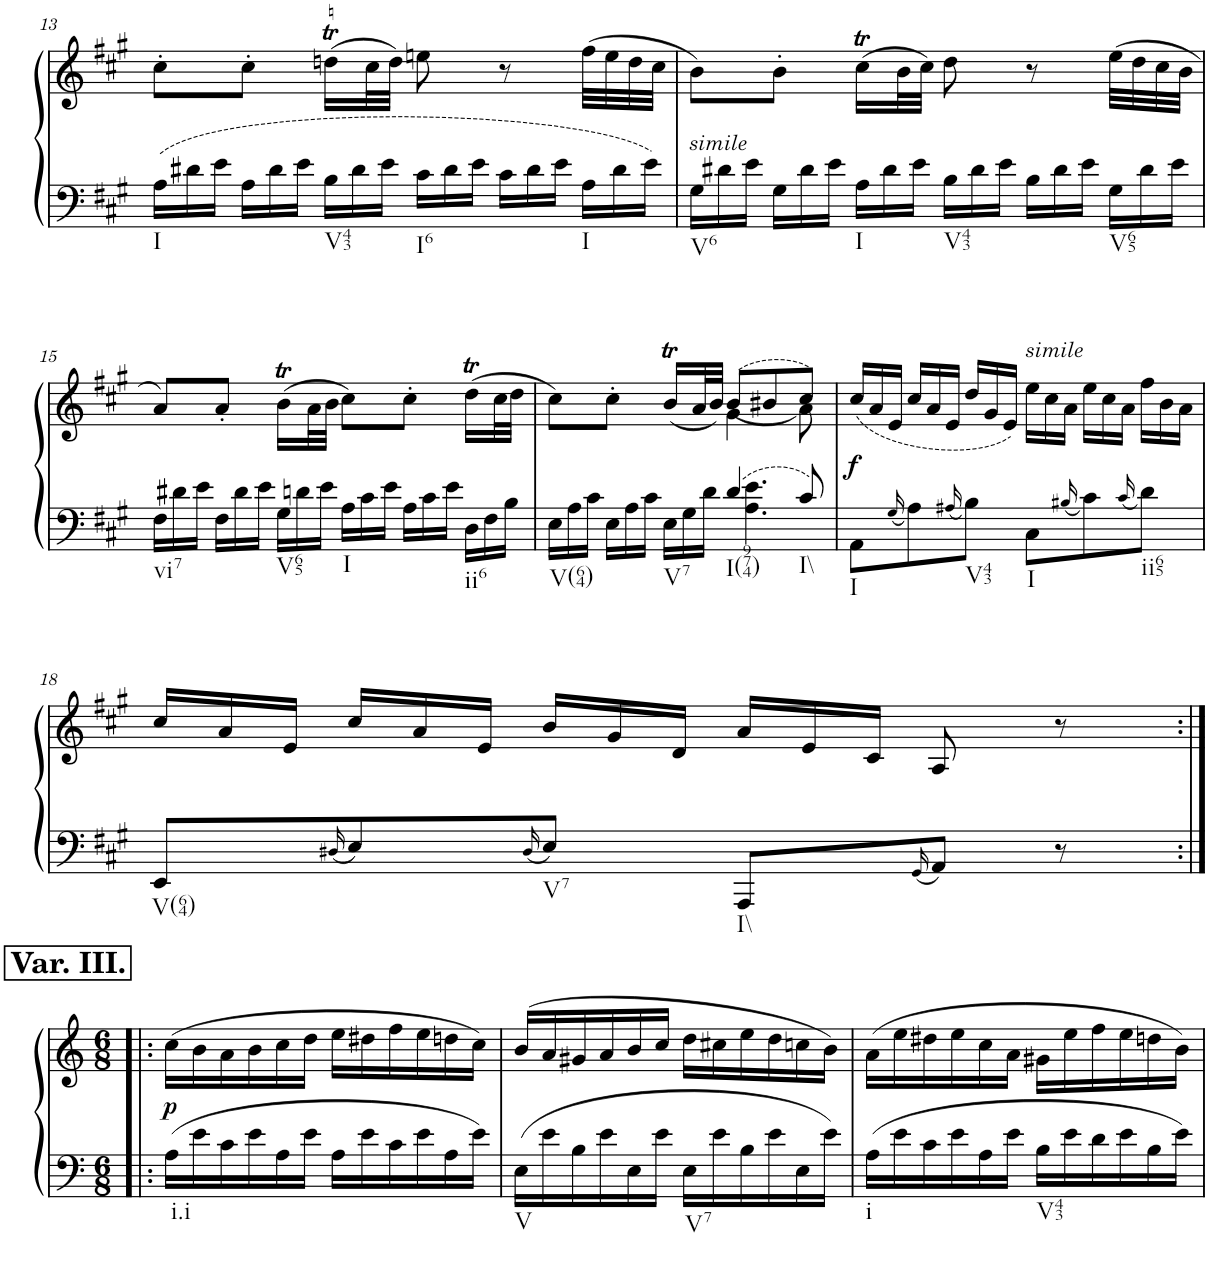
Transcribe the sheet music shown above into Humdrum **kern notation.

**kern	**kern	**dynam
*part1	*part1	*part1
*staff2	*staff1	*staff1/2
*I"Piano	*	*
*I'Pno.	*	*
!!LO:PB:g=z
*clefF4	*clefG2	*
*k[f#c#g#]	*k[f#c#g#]	*
*M6/8	*M6/8	*
*Xtuplet	*	*
=13	=13	=13
!LO:TX:b:t=I	!	!
24A\LL	8cc#'\L	.
24d#X\	.	.
24e\JJ	.	.
24A\LL	8cc#'\J	.
24d#\	.	.
24e\JJ	.	.
!LO:TX:b:t=V43	!	!
24B\LL	(16ddnT\LL	.
24d#\	.	.
.	32cc#\L	.
24e\JJ	.	.
.	32dd\JJJ)	.
!LO:TX:b:t=I6	!	!
24c#\LL	8een\	.
24d#\	.	.
24e\JJ	.	.
24c#\LL	8r	.
24d#\	.	.
24e\JJ	.	.
!LO:TX:b:t=I	!	!
24A\LL	(32ff#\LLL	.
.	32ee\	.
24d#\	.	.
.	32dd\	.
24e\JJ	.	.
.	32cc#\JJJ	.
=14	=14	=14
!LO:TX:a:i:t=simile	!	!
!LO:TX:b:t=V6	!	!
24G#\LL	8b\L)	.
24d#X\	.	.
24e\JJ	.	.
24G#\LL	8b'\J	.
24d#\	.	.
24e\JJ	.	.
!LO:TX:b:t=I	!	!
24A\LL	(16cc#t\LL	.
24d#\	.	.
.	32b\L	.
24e\JJ	.	.
.	32cc#\JJJ)	.
!LO:TX:b:t=V43	!	!
24B\LL	8dd\	.
24d#\	.	.
24e\JJ	.	.
24B\LL	8r	.
24d#\	.	.
24e\JJ	.	.
!LO:TX:b:t=V65	!	!
24G#\LL	(32ee\LLL	.
.	32dd\	.
24d#\	.	.
.	32cc#\	.
24e\JJ	.	.
.	32b\JJJ	.
!!LO:LB:g=z
=15	=15	=15
!LO:TX:b:t=vi7	!	!
24F#\LL	8a/L)	.
24d#X\	.	.
24e\JJ	.	.
24F#\LL	8a'/J	.
24d#\	.	.
24e\JJ	.	.
!LO:TX:b:t=V65	!	!
24G#\LL	(16bT\LL	.
24dn\	.	.
.	32a\L	.
24e\JJ	.	.
.	32b\JJJ	.
!LO:TX:b:t=I	!	!
24A\LL	8cc#\L)	.
24c#\	.	.
24e\JJ	.	.
24A\LL	8cc#'\J	.
24c#\	.	.
24e\JJ	.	.
!LO:TX:b:t=ii6	!	!
24D\LL	(16ddT\LL	.
24F#\	.	.
.	32cc#\L	.
24B\JJ	.	.
.	32dd\JJJ	.
=16	=16	=16
*^	*^	*
!LO:TX:b:t=V(64)	!	!	!	!
24E\LL	4.ryy	8cc#\L)	4.ryy	.
24A\	.	.	.	.
24c#\JJ	.	.	.	.
24E\LL	.	8cc#'\J	.	.
24A\	.	.	.	.
24c#\JJ	.	.	.	.
!LO:TX:b:t=V7	!	!	!	!
24E\LL	.	(<16bT/LL	.	.
24G#\	.	.	.	.
.	.	32a/L	.	.
24d\JJ	.	.	.	.
.	.	32b/JJJ)	.	.
!LO:TX:b:t=I(974)	!	!	!	!
4d/	4.A\ 4.e\	(8b/L	(4g#\	.
.	.	8b#X/	.	.
!LO:TX:b:t=I\\	!	!	!	!
8c#/	.	8cc#/J)	8a\)	.
*v	*v	*	*	*
*	*v	*v	*
=17	=17	=17
*	*Xtuplet	*
*	*^	*
!LO:TX:b:t=I	!	!	!
!	!	!	!LO:DY:b
*	*v	*v	*
8AA\L	(24cc#/LL	f
.	24a/	.
.	24e/JJ	.
16qG#/	.	.
8A\	24cc#/LL	.
.	24a/	.
.	24e/JJ	.
16qA#X/	.	.
!LO:TX:b:t=V43	!	!
8B\J	24dd/LL	.
.	24g#/	.
.	24e/JJ)	.
!	!LO:TX:a:i:t=simile	!
!LO:TX:b:t=I	!	!
8C#\L	24ee\LL	.
.	24cc#\	.
.	24a\JJ	.
16qB#X/	.	.
8c#\	24ee\LL	.
.	24cc#\	.
.	24a\JJ	.
16qc#/	.	.
!LO:TX:b:t=ii65	!	!
8d\J	24ff#\LL	.
.	24b\	.
.	24a\JJ	.
!!LO:LB:g=z
=18	=18	=18
!LO:TX:b:t=V(64)	!	!
8EE/L	24cc#/LL	.
.	24a/	.
.	24e/JJ	.
16qD#X/	.	.
8E/	24cc#/LL	.
.	24a/	.
.	24e/JJ	.
16qD#/	.	.
!LO:TX:b:t=V7	!	!
8E/J	24b/LL	.
.	24g#/	.
.	24d/JJ	.
!LO:TX:b:t=I\\	!	!
8AAA/L	24a/LL	.
.	24e/	.
.	24c#/JJ	.
16qGG#/	.	.
8AA/J	8A/	.
8r	8r	.
!!LO:LB:g=z
!!LO:REH:place=s1:a:B:cj:fs=14:t=Var. III.
=1:|!|:	=1:|!|:	=1:|!|:
*k[]	*k[]	*
*M6/8	*M6/8	*
!LO:TX:b:t=i.i	!	!
!	!	!LO:DY:b
16A\LL	(16cc\LL	p
16e\	16b\	.
16c\	16a\	.
16e\	16b\	.
16A\	16cc\	.
16e\JJ	16dd\JJ	.
16A\LL	16ee\LL	.
16e\	16dd#X\	.
16c\	16ff\	.
16e\	16ee\	.
16A\	16ddn\	.
16e\JJ	16cc\JJ)	.
=2	=2	=2
!LO:TX:b:t=V	!	!
16E\LL	(16b/LL	.
16e\	16a/	.
16B\	16g#X/	.
16e\	16a/	.
16E\	16b/	.
16e\JJ	16cc/JJ	.
!LO:TX:b:t=V7	!	!
16E\LL	16dd\LL	.
16e\	16cc#X\	.
16B\	16ee\	.
16e\	16dd\	.
16E\	16ccn\	.
16e\JJ	16b\JJ)	.
=3	=3	=3
!LO:TX:b:t=i	!	!
16A\LL	(16a\LL	.
16e\	16ee\	.
16c\	16dd#X\	.
16e\	16ee\	.
16A\	16cc\	.
16e\JJ	16a\JJ	.
!LO:TX:b:t=V43	!	!
16B\LL	16g#X\LL	.
16e\	16ee\	.
16d\	16ff\	.
16e\	16ee\	.
16B\	16ddn\	.
16e\JJ	16b\JJ)	.
=	=	=
*-	*-	*-
